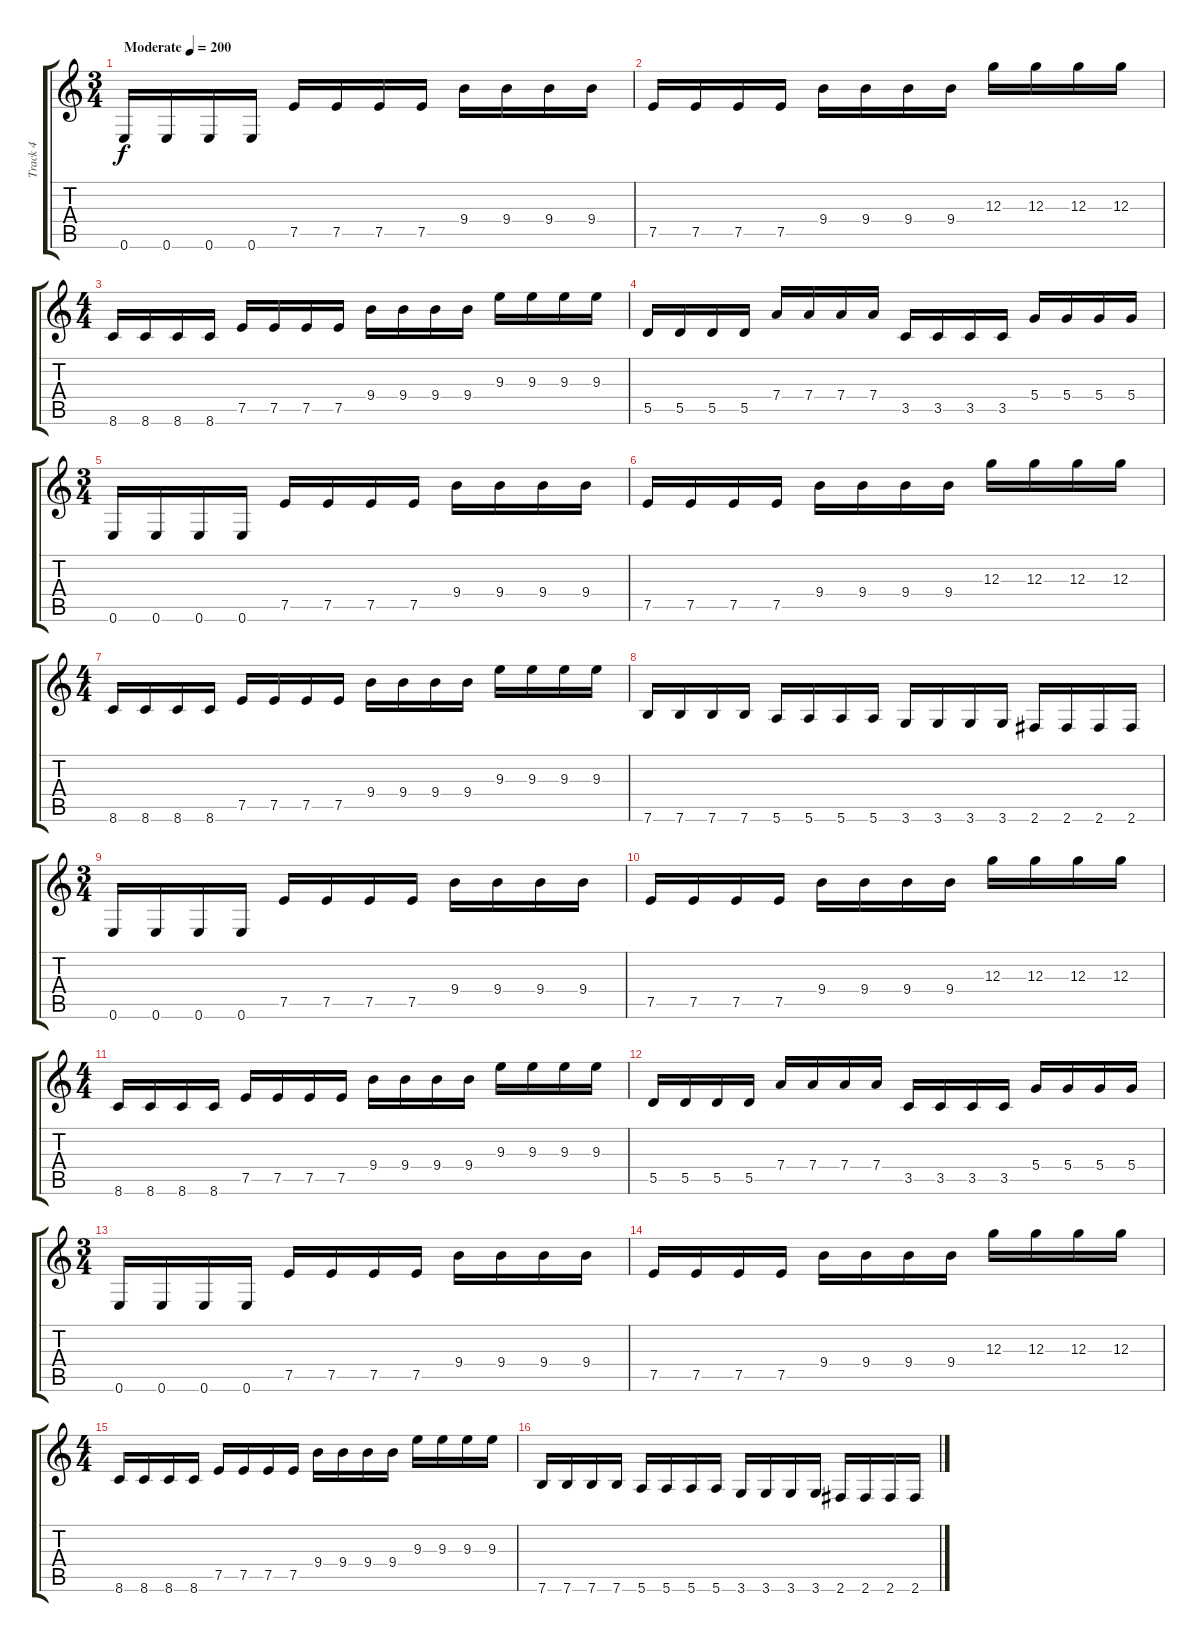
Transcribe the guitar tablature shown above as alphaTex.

\track ("Track 4" "Track 4") {instrument distortionguitar}
\staff {score tabs}
\tuning (E4 B3 G3 D3 A2 E2) {hide}
\ts (3 4)
\tempo (200 "Moderate")
\clef g2
\ks c
0.6.16{dy f instrument distortionguitar} 0.6.16 0.6.16 0.6.16 7.5.16 7.5.16 7.5.16 7.5.16 9.4.16 9.4.16 9.4.16 9.4.16 |
7.5.16 7.5.16 7.5.16 7.5.16 9.4.16 9.4.16 9.4.16 9.4.16 12.3.16 12.3.16 12.3.16 12.3.16 |
\ts (4 4)
8.6.16 8.6.16 8.6.16 8.6.16 7.5.16 7.5.16 7.5.16 7.5.16 9.4.16 9.4.16 9.4.16 9.4.16 9.3.16 9.3.16 9.3.16 9.3.16 |
5.5.16 5.5.16 5.5.16 5.5.16 7.4.16 7.4.16 7.4.16 7.4.16 3.5.16 3.5.16 3.5.16 3.5.16 5.4.16 5.4.16 5.4.16 5.4.16 |
\ts (3 4)
0.6.16 0.6.16 0.6.16 0.6.16 7.5.16 7.5.16 7.5.16 7.5.16 9.4.16 9.4.16 9.4.16 9.4.16 |
7.5.16 7.5.16 7.5.16 7.5.16 9.4.16 9.4.16 9.4.16 9.4.16 12.3.16 12.3.16 12.3.16 12.3.16 |
\ts (4 4)
8.6.16 8.6.16 8.6.16 8.6.16 7.5.16 7.5.16 7.5.16 7.5.16 9.4.16 9.4.16 9.4.16 9.4.16 9.3.16 9.3.16 9.3.16 9.3.16 |
7.6.16 7.6.16 7.6.16 7.6.16 5.6.16 5.6.16 5.6.16 5.6.16 3.6.16 3.6.16 3.6.16 3.6.16 2.6.16 2.6.16 2.6.16 2.6.16 |
\ts (3 4)
0.6.16 0.6.16 0.6.16 0.6.16 7.5.16 7.5.16 7.5.16 7.5.16 9.4.16 9.4.16 9.4.16 9.4.16 |
7.5.16 7.5.16 7.5.16 7.5.16 9.4.16 9.4.16 9.4.16 9.4.16 12.3.16 12.3.16 12.3.16 12.3.16 |
\ts (4 4)
8.6.16 8.6.16 8.6.16 8.6.16 7.5.16 7.5.16 7.5.16 7.5.16 9.4.16 9.4.16 9.4.16 9.4.16 9.3.16 9.3.16 9.3.16 9.3.16 |
5.5.16 5.5.16 5.5.16 5.5.16 7.4.16 7.4.16 7.4.16 7.4.16 3.5.16 3.5.16 3.5.16 3.5.16 5.4.16 5.4.16 5.4.16 5.4.16 |
\ts (3 4)
0.6.16 0.6.16 0.6.16 0.6.16 7.5.16 7.5.16 7.5.16 7.5.16 9.4.16 9.4.16 9.4.16 9.4.16 |
7.5.16 7.5.16 7.5.16 7.5.16 9.4.16 9.4.16 9.4.16 9.4.16 12.3.16 12.3.16 12.3.16 12.3.16 |
\ts (4 4)
8.6.16 8.6.16 8.6.16 8.6.16 7.5.16 7.5.16 7.5.16 7.5.16 9.4.16 9.4.16 9.4.16 9.4.16 9.3.16 9.3.16 9.3.16 9.3.16 |
7.6.16 7.6.16 7.6.16 7.6.16 5.6.16 5.6.16 5.6.16 5.6.16 3.6.16 3.6.16 3.6.16 3.6.16 2.6.16 2.6.16 2.6.16 2.6.16
